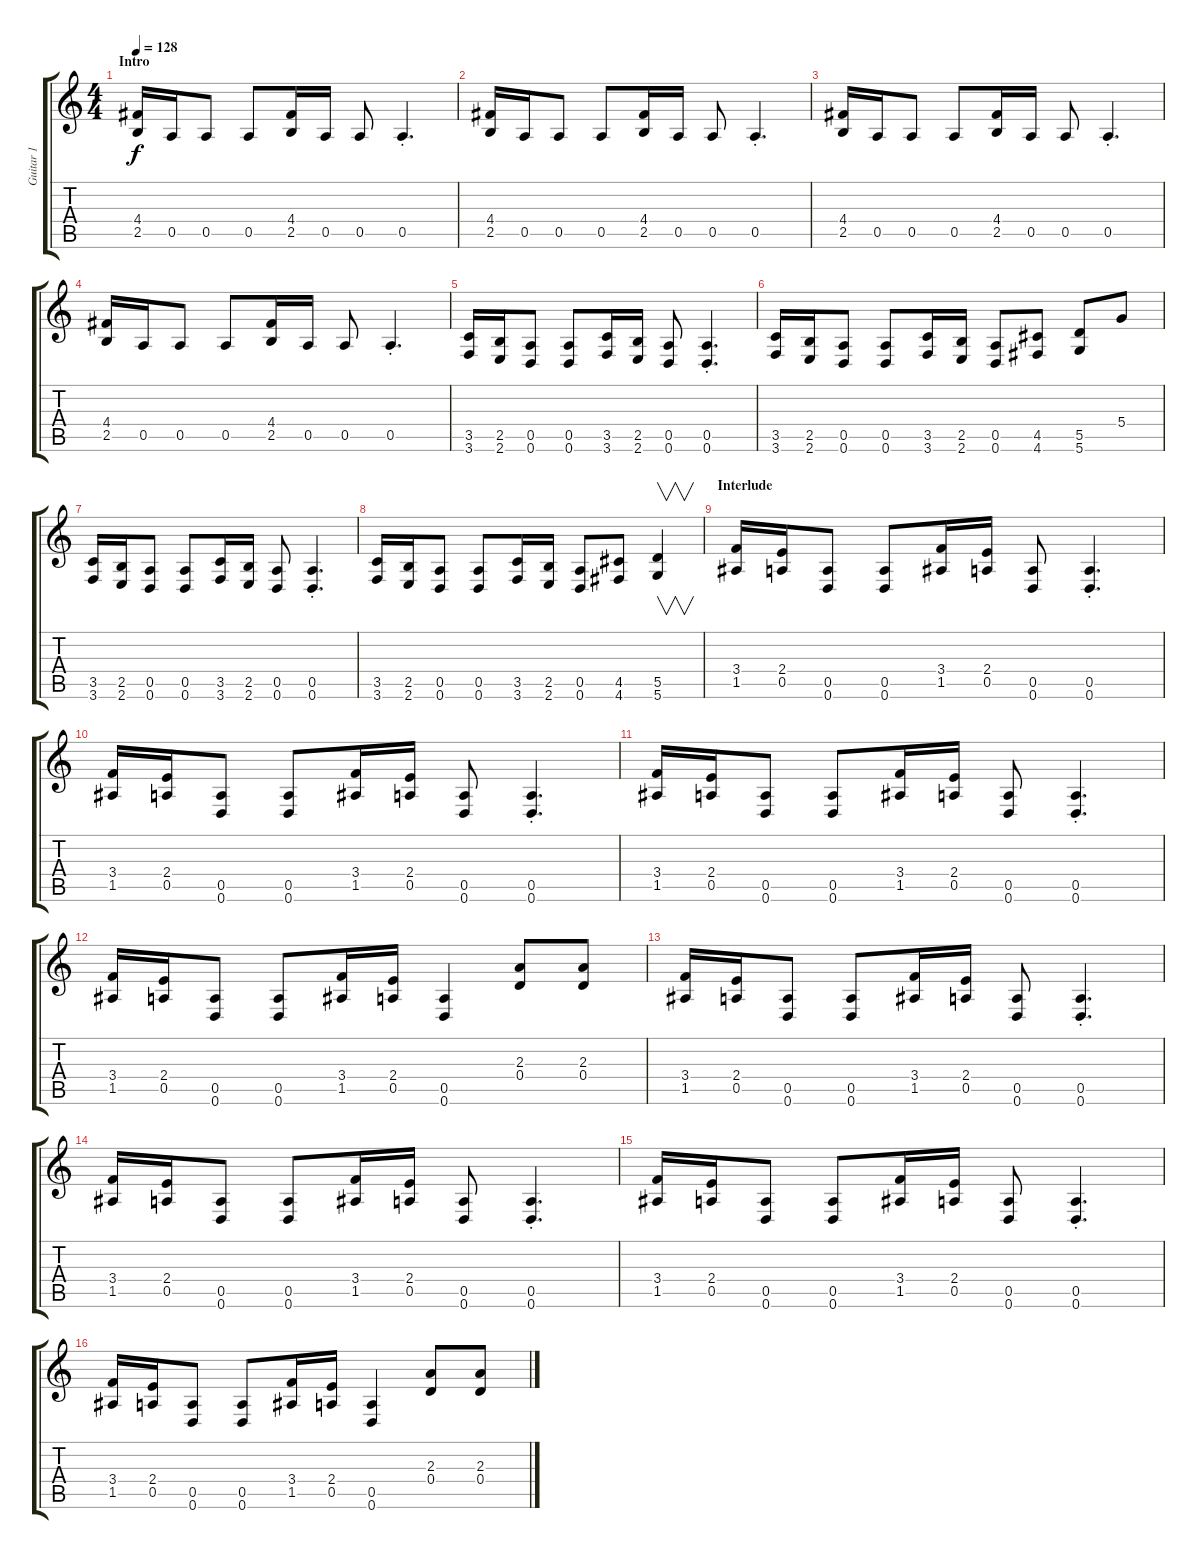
\track ("Guitar 1" "Guitar 1") {instrument distortionguitar}
\staff {score tabs}
\tuning (E4 B3 G3 D3 A2 D2) {hide}
\ts (4 4)
\section ("" "Intro")
\tempo 128
\clef g2
\ks c
(4.4 2.5).16{dy f instrument distortionguitar} 0.5.16 0.5.8 0.5.8 (4.4 2.5).16 0.5.16 0.5.8 0.5{st}.4{d} |
(4.4 2.5).16 0.5.16 0.5.8 0.5.8 (4.4 2.5).16 0.5.16 0.5.8 0.5{st}.4{d} |
(4.4 2.5).16 0.5.16 0.5.8 0.5.8 (4.4 2.5).16 0.5.16 0.5.8 0.5{st}.4{d} |
(4.4 2.5).16 0.5.16 0.5.8 0.5.8 (4.4 2.5).16 0.5.16 0.5.8 0.5{st}.4{d} |
(3.5 3.6).16 (2.5 2.6).16 (0.5 0.6).8 (0.5 0.6).8 (3.5 3.6).16 (2.5 2.6).16 (0.5 0.6).8 (0.5{st} 0.6{st}).4{d} |
(3.5 3.6).16 (2.5 2.6).16 (0.5 0.6).8 (0.5 0.6).8 (3.5 3.6).16 (2.5 2.6).16 (0.5 0.6).8 (4.5 4.6).8 (5.5 5.6).8 5.4.8 |
(3.5 3.6).16 (2.5 2.6).16 (0.5 0.6).8 (0.5 0.6).8 (3.5 3.6).16 (2.5 2.6).16 (0.5 0.6).8 (0.5{st} 0.6{st}).4{d} |
(3.5 3.6).16 (2.5 2.6).16 (0.5 0.6).8 (0.5 0.6).8 (3.5 3.6).16 (2.5 2.6).16 (0.5 0.6).8 (4.5 4.6).8 (5.5 5.6).4{v} |
\section ("" "Interlude")
(3.4 1.5).16 (2.4 0.5).16 (0.5 0.6).8 (0.5 0.6).8 (3.4 1.5).16 (2.4 0.5).16 (0.5 0.6).8 (0.5{st} 0.6{st}).4{d} |
(3.4 1.5).16 (2.4 0.5).16 (0.5 0.6).8 (0.5 0.6).8 (3.4 1.5).16 (2.4 0.5).16 (0.5 0.6).8 (0.5{st} 0.6{st}).4{d} |
(3.4 1.5).16 (2.4 0.5).16 (0.5 0.6).8 (0.5 0.6).8 (3.4 1.5).16 (2.4 0.5).16 (0.5 0.6).8 (0.5{st} 0.6{st}).4{d} |
(3.4 1.5).16 (2.4 0.5).16 (0.5 0.6).8 (0.5 0.6).8 (3.4 1.5).16 (2.4 0.5).16 (0.5 0.6).4 (2.3 0.4).8 (2.3 0.4).8 |
(3.4 1.5).16 (2.4 0.5).16 (0.5 0.6).8 (0.5 0.6).8 (3.4 1.5).16 (2.4 0.5).16 (0.5 0.6).8 (0.5{st} 0.6{st}).4{d} |
(3.4 1.5).16 (2.4 0.5).16 (0.5 0.6).8 (0.5 0.6).8 (3.4 1.5).16 (2.4 0.5).16 (0.5 0.6).8 (0.5{st} 0.6{st}).4{d} |
(3.4 1.5).16 (2.4 0.5).16 (0.5 0.6).8 (0.5 0.6).8 (3.4 1.5).16 (2.4 0.5).16 (0.5 0.6).8 (0.5{st} 0.6{st}).4{d} |
(3.4 1.5).16 (2.4 0.5).16 (0.5 0.6).8 (0.5 0.6).8 (3.4 1.5).16 (2.4 0.5).16 (0.5 0.6).4 (2.3 0.4).8 (2.3 0.4).8
